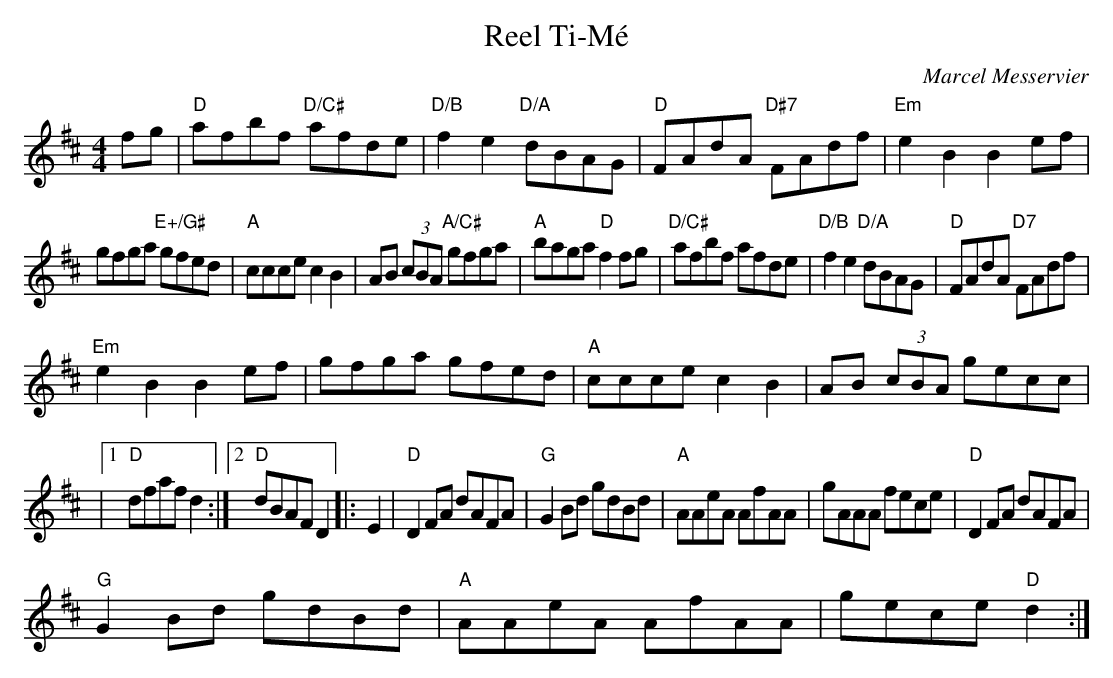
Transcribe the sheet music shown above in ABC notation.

X:1
T:Reel Ti-Mé
C:Marcel Messervier
M:4/4
L:1/8
K:D
fg | "D"afbf "D/C#" afde | "D/B"f2 e2 "D/A" dBAG |"D" FAdA "D#7"FAdf | "Em"e2 B2 B2 ef |
gfga "E+/G#" gfed | "A" ccce c2 B2 | AB (3cBA "A/C#" gfga | "A" baga "D" f2 fg | "D/C#" afbf afde | "D/B" f2 e2 "D/A" dBAG | "D" FAdA "D7" FAdf |
"Em" e2 B2 B2 ef | gfga gfed | "A" ccce c2 B2 | AB (3cBA gecc|
|1 "D"dfaf d2 :|2 "D"dBAF D2 |:  E2 | "D" D2 FA dAFA | "G" G2 Bd gdBd | "A" AAeA AfAA | gAAA fece | "D" D2 FA dAFA |
"G" G2 Bd gdBd | "A"AAeA AfAA | gece "D" d2 :|
